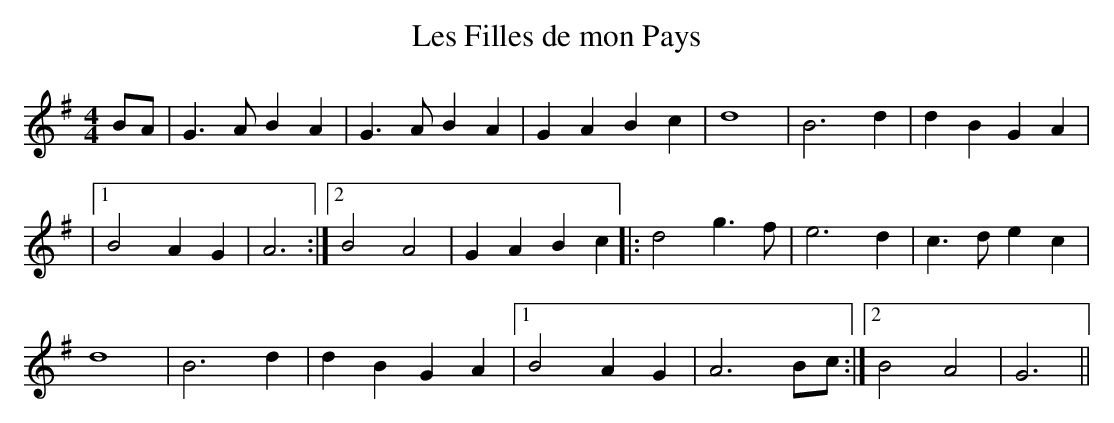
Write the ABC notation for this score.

X:1
T:Les Filles de mon Pays
L:1/4
M:4/4
K:G
B/A/ | G>ABA | G>ABA | GABc | d4 | B3d | dBGA |
|1 B2AG | A3:|2 B2A2 | GABc |: d2 g>f | e3d | c>dec |
d4 | B3d | dBGA |1 B2AG | A3B/c/ :|2 B2A2 | G3 ||
